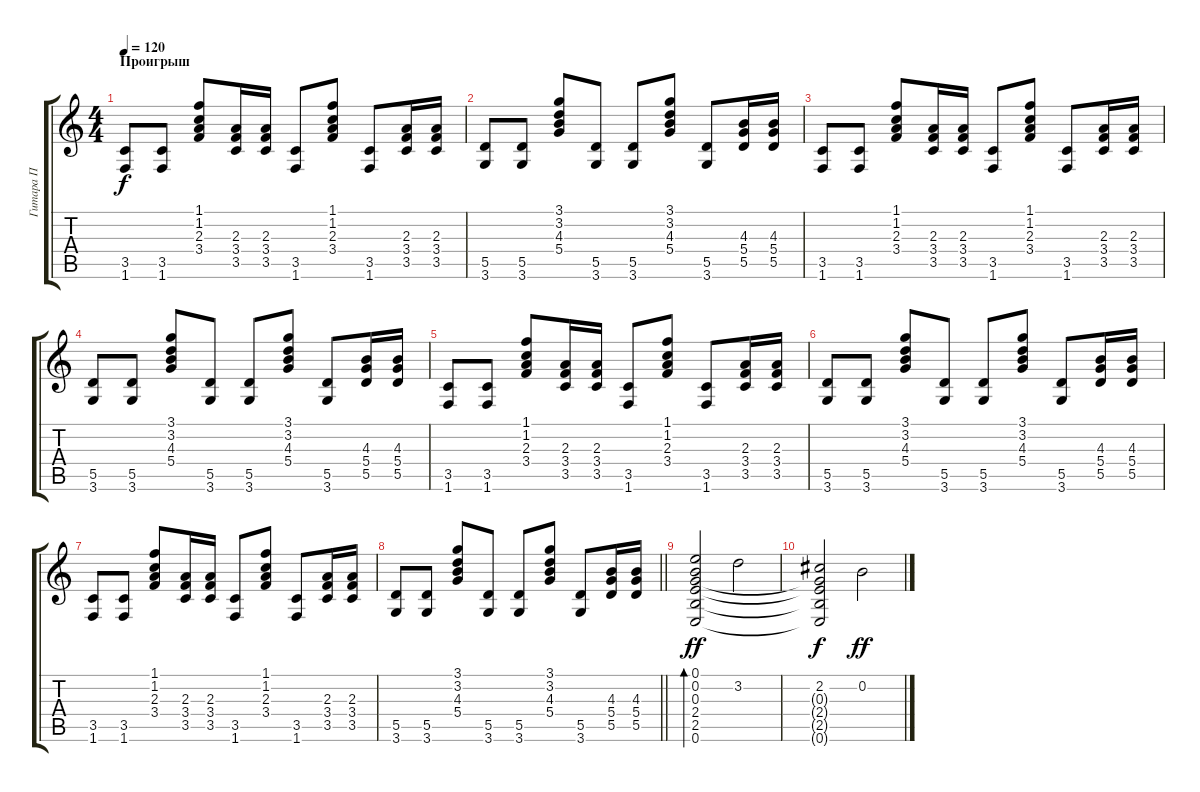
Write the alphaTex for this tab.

\track ("Гитара П" "Гитара П") {instrument electricguitarclean}
\staff {score tabs}
\tuning (E4 B3 G3 D3 A2 E2) {hide}
\ts (4 4)
\section ("" "Проигрыш")
\tempo 120
\clef g2
\ks c
(3.5 1.6).8{dy f} (3.5 1.6).8 (1.1 1.2 2.3 3.4).8 (2.3 3.4 3.5).16 (2.3 3.4 3.5).16 (3.5 1.6).8 (1.1 1.2 2.3 3.4).8 (3.5 1.6).8 (2.3 3.4 3.5).16 (2.3 3.4 3.5).16 |
(5.5 3.6).8 (5.5 3.6).8 (3.1 3.2 4.3 5.4).8 (5.5 3.6).8 (5.5 3.6).8 (3.1 3.2 4.3 5.4).8 (5.5 3.6).8 (4.3 5.4 5.5).16 (4.3 5.4 5.5).16 |
(3.5 1.6).8 (3.5 1.6).8 (1.1 1.2 2.3 3.4).8 (2.3 3.4 3.5).16 (2.3 3.4 3.5).16 (3.5 1.6).8 (1.1 1.2 2.3 3.4).8 (3.5 1.6).8 (2.3 3.4 3.5).16 (2.3 3.4 3.5).16 |
(5.5 3.6).8 (5.5 3.6).8 (3.1 3.2 4.3 5.4).8 (5.5 3.6).8 (5.5 3.6).8 (3.1 3.2 4.3 5.4).8 (5.5 3.6).8 (4.3 5.4 5.5).16 (4.3 5.4 5.5).16 |
(3.5 1.6).8 (3.5 1.6).8 (1.1 1.2 2.3 3.4).8 (2.3 3.4 3.5).16 (2.3 3.4 3.5).16 (3.5 1.6).8 (1.1 1.2 2.3 3.4).8 (3.5 1.6).8 (2.3 3.4 3.5).16 (2.3 3.4 3.5).16 |
(5.5 3.6).8 (5.5 3.6).8 (3.1 3.2 4.3 5.4).8 (5.5 3.6).8 (5.5 3.6).8 (3.1 3.2 4.3 5.4).8 (5.5 3.6).8 (4.3 5.4 5.5).16 (4.3 5.4 5.5).16 |
(3.5 1.6).8 (3.5 1.6).8 (1.1 1.2 2.3 3.4).8 (2.3 3.4 3.5).16 (2.3 3.4 3.5).16 (3.5 1.6).8 (1.1 1.2 2.3 3.4).8 (3.5 1.6).8 (2.3 3.4 3.5).16 (2.3 3.4 3.5).16 |
\barLineRight lightlight
(5.5 3.6).8 (5.5 3.6).8 (3.1 3.2 4.3 5.4).8 (5.5 3.6).8 (5.5 3.6).8 (3.1 3.2 4.3 5.4).8 (5.5 3.6).8 (4.3 5.4 5.5).16 (4.3 5.4 5.5).16 |
(0.1 0.2 0.3 2.4 2.5 0.6).2{bd 240 dy ff} 3.2.2 |
(2.2 0.3{t} 2.4{t} 2.5{t} 0.6{t}).2{dy f} 0.2.2{dy ff}
